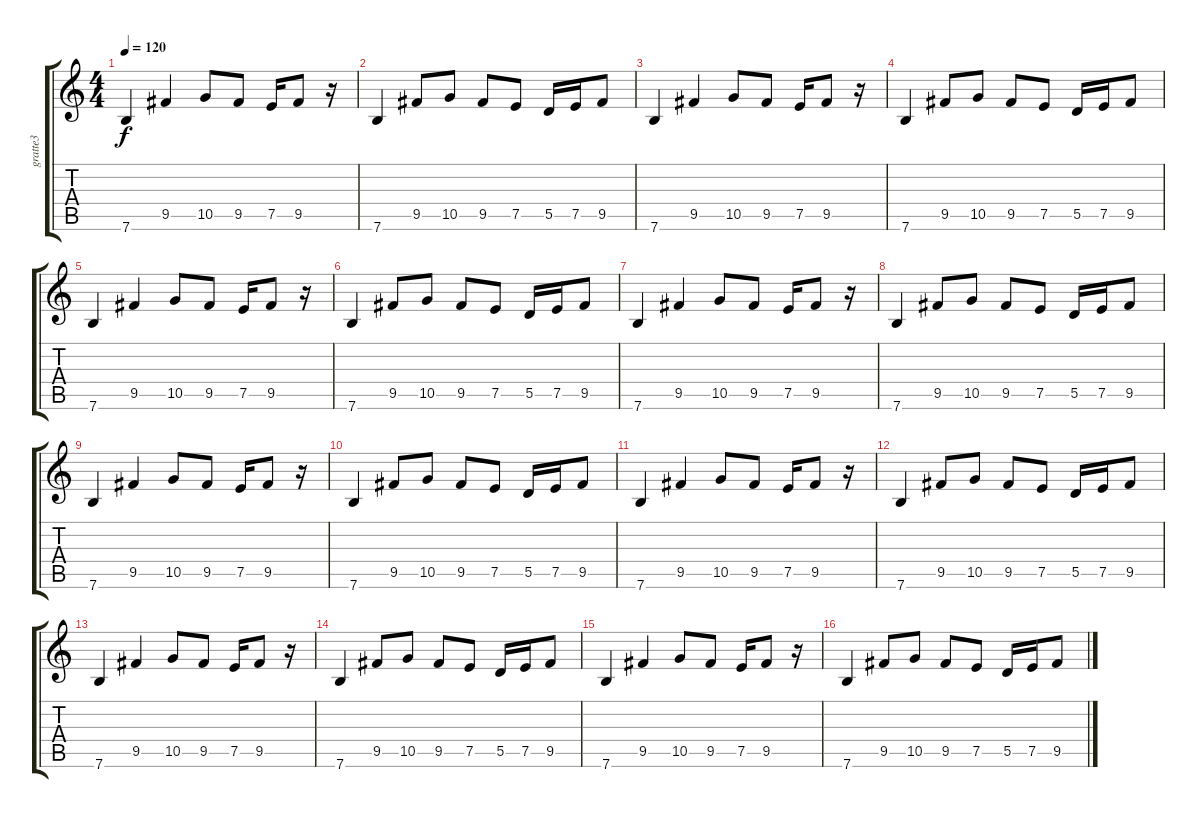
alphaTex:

\track ("gratte3" "gratte3") {instrument overdrivenguitar}
\staff {score tabs}
\tuning (E4 B3 G3 D3 A2 E2) {hide}
\ts (4 4)
\tempo 120
\clef g2
\ks c
7.6.4{dy f instrument overdrivenguitar} 9.5.4 10.5.8 9.5.8 7.5.16 9.5.8 r.16 |
7.6.4 9.5.8 10.5.8 9.5.8 7.5.8 5.5.16 7.5.16 9.5.8 |
7.6.4 9.5.4 10.5.8 9.5.8 7.5.16 9.5.8 r.16 |
7.6.4 9.5.8 10.5.8 9.5.8 7.5.8 5.5.16 7.5.16 9.5.8 |
7.6.4 9.5.4 10.5.8 9.5.8 7.5.16 9.5.8 r.16 |
7.6.4 9.5.8 10.5.8 9.5.8 7.5.8 5.5.16 7.5.16 9.5.8 |
7.6.4 9.5.4 10.5.8 9.5.8 7.5.16 9.5.8 r.16 |
7.6.4 9.5.8 10.5.8 9.5.8 7.5.8 5.5.16 7.5.16 9.5.8 |
7.6.4 9.5.4 10.5.8 9.5.8 7.5.16 9.5.8 r.16 |
7.6.4 9.5.8 10.5.8 9.5.8 7.5.8 5.5.16 7.5.16 9.5.8 |
7.6.4 9.5.4 10.5.8 9.5.8 7.5.16 9.5.8 r.16 |
7.6.4 9.5.8 10.5.8 9.5.8 7.5.8 5.5.16 7.5.16 9.5.8 |
7.6.4 9.5.4 10.5.8 9.5.8 7.5.16 9.5.8 r.16 |
7.6.4 9.5.8 10.5.8 9.5.8 7.5.8 5.5.16 7.5.16 9.5.8 |
7.6.4 9.5.4 10.5.8 9.5.8 7.5.16 9.5.8 r.16 |
7.6.4 9.5.8 10.5.8 9.5.8 7.5.8 5.5.16 7.5.16 9.5.8
